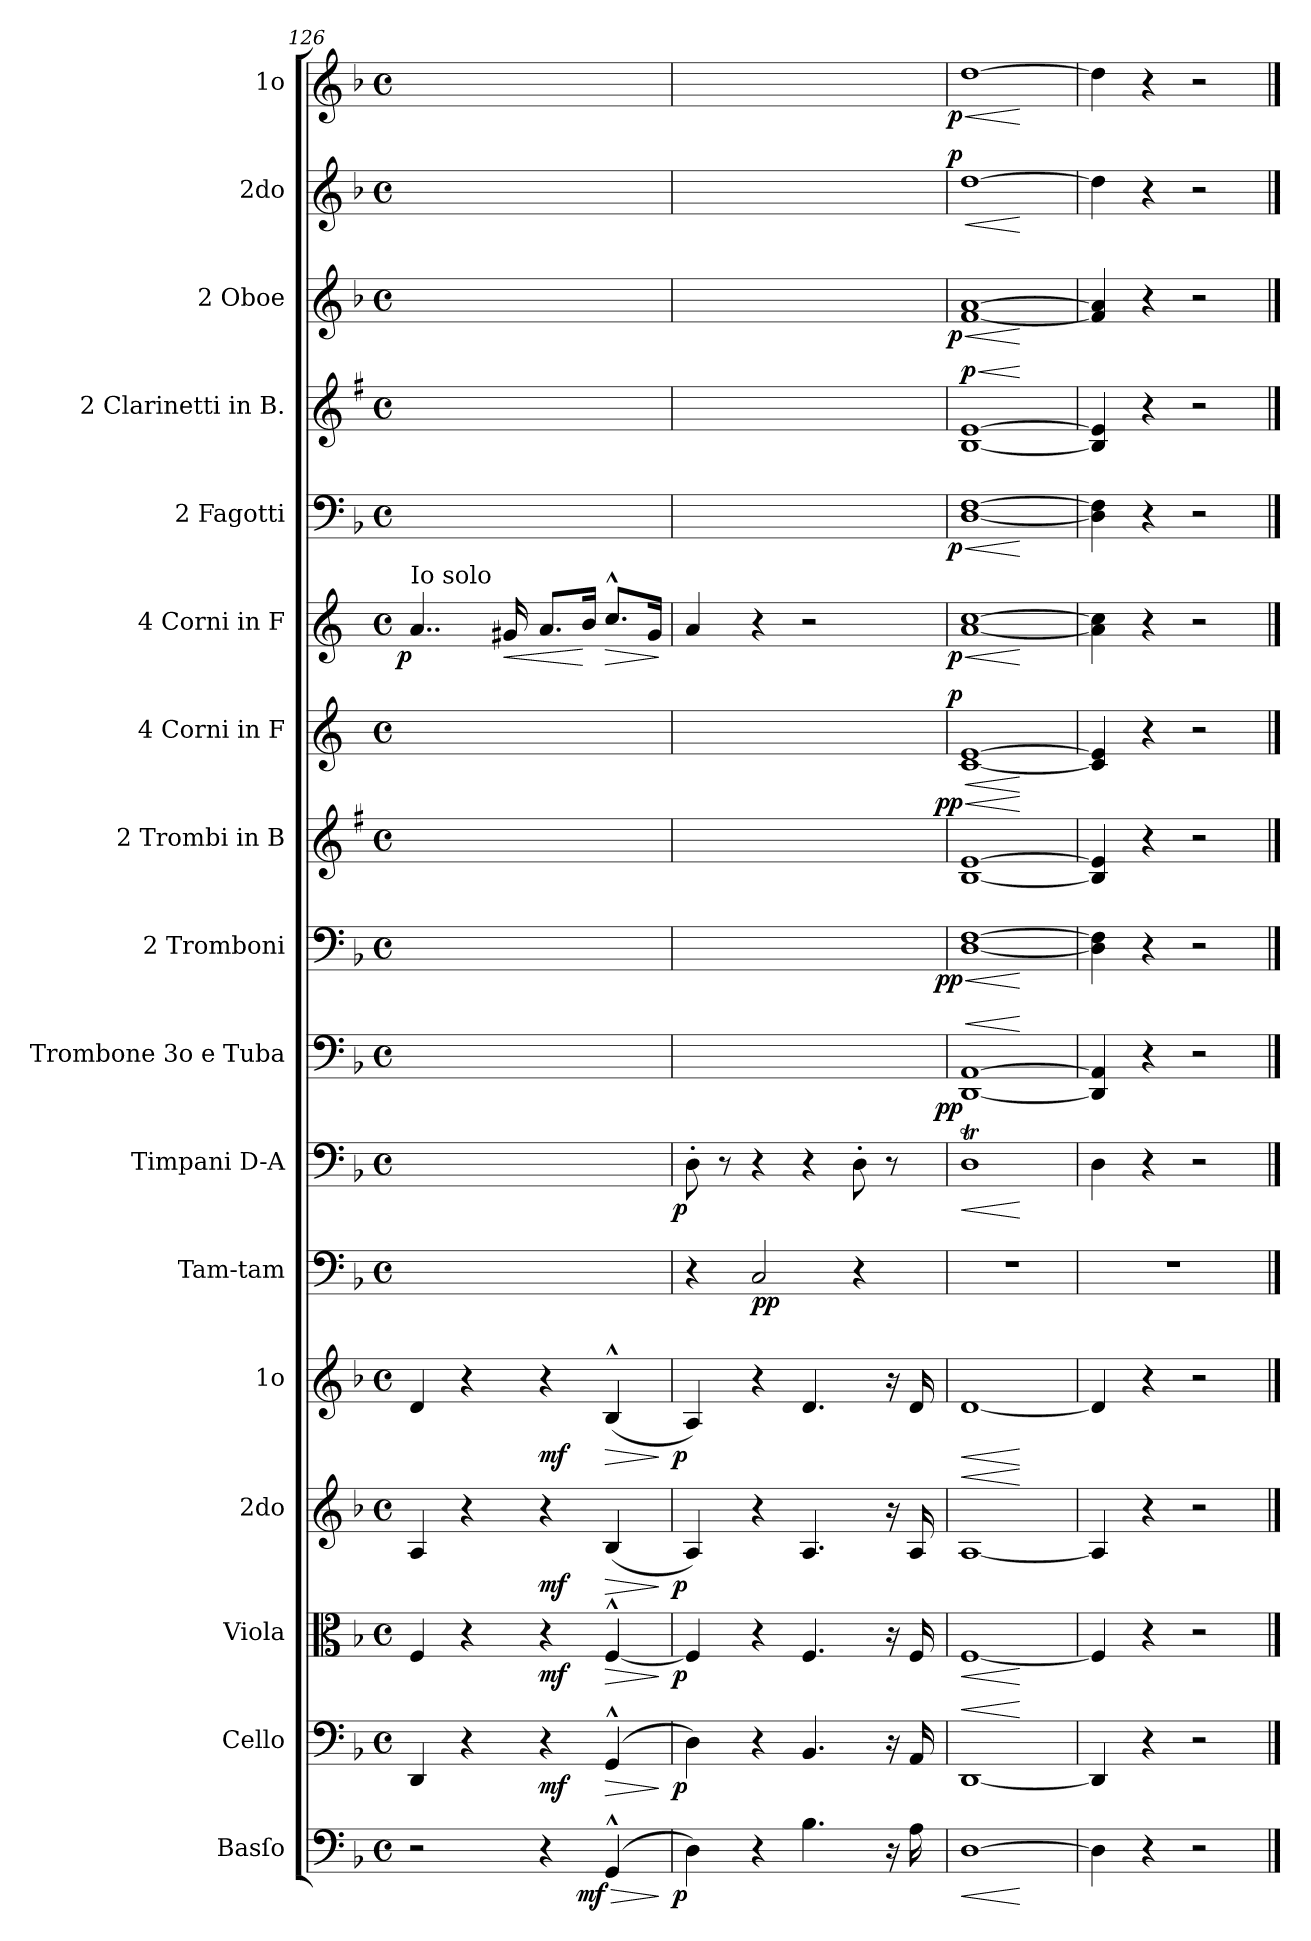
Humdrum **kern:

**kern	**dynam	**kern	**dynam	**kern	**dynam	**kern	**dynam	**kern	**dynam	**kern	**dynam	**kern	**dynam	**kern	**dynam	**kern	**dynam	**kern	**dynam	**kern	**dynam	**kern	**dynam	**kern	**dynam	**kern	**dynam	**kern	**dynam	**kern	**dynam	**kern	**dynam
*part17	*part17	*part16	*part16	*part15	*part15	*part14	*part14	*part13	*part13	*part12	*part12	*part11	*part11	*part10	*part10	*part9	*part9	*part8	*part8	*part7	*part7	*part6	*part6	*part5	*part5	*part4	*part4	*part3	*part3	*part2	*part2	*part1	*part1
*staff17	*staff17	*staff16	*staff16	*staff15	*staff15	*staff14	*staff14	*staff13	*staff13	*staff12	*staff12	*staff11	*staff11	*staff10	*staff10	*staff9	*staff9	*staff8	*staff8	*staff7	*staff7	*staff6	*staff6	*staff5	*staff5	*staff4	*staff4	*staff3	*staff3	*staff2	*staff2	*staff1	*staff1
*I"Basſo	*	*I"Cello	*	*I"Viola	*	*I"2do	*	*I"1o	*	*I"Tam-tam	*	*I"Timpani D-A	*	*I"Trombone 3o e Tuba	*	*I"2 Tromboni	*	*I"2 Trombi in B	*	*I"4 Corni in F	*	*I"4 Corni in F	*	*I"2 Fagotti	*	*I"2 Clarinetti in B.	*	*I"2 Oboe	*	*I"2do	*	*I"1o	*
*	*	*	*	*I'Vla	*	*	*	*	*	*	*	*I'Timp	*	*I'Tba	*	*I'Trb	*	*	*	*	*	*	*	*	*	*I'Cl	*	*I'Ob	*	*	*	*	*
*clefF4	*	*clefF4	*	*clefC3	*	*clefG2	*	*clefG2	*	*clefF4	*	*clefF4	*	*clefF4	*	*clefF4	*	*clefG2	*	*clefG2	*	*clefG2	*	*clefF4	*	*clefG2	*	*clefG2	*	*clefG2	*	*clefG2	*
*	*	*	*	*	*	*	*	*	*	*	*	*	*	*	*	*	*	*ITrd1c2	*	*ITrd4c7	*	*ITrd4c7	*	*	*	*ITrd1c2	*	*	*	*	*	*	*
*k[b-]	*	*k[b-]	*	*k[b-]	*	*k[b-]	*	*k[b-]	*	*k[b-]	*	*k[b-]	*	*k[b-]	*	*k[b-]	*	*k[b-]	*	*k[b-]	*	*k[b-]	*	*k[b-]	*	*k[b-]	*	*k[b-]	*	*k[b-]	*	*k[b-]	*
*d:	*	*d:	*	*d:	*	*d:	*	*d:	*	*d:	*	*d:	*	*d:	*	*d:	*	*d:	*	*d:	*	*d:	*	*d:	*	*d:	*	*d:	*	*d:	*	*d:	*
*M4/4	*	*M4/4	*	*M4/4	*	*M4/4	*	*M4/4	*	*M4/4	*	*M4/4	*	*M4/4	*	*M4/4	*	*M4/4	*	*M4/4	*	*M4/4	*	*M4/4	*	*M4/4	*	*M4/4	*	*M4/4	*	*M4/4	*
*met(c)	*	*met(c)	*	*met(c)	*	*met(c)	*	*met(c)	*	*met(c)	*	*met(c)	*	*met(c)	*	*met(c)	*	*met(c)	*	*met(c)	*	*met(c)	*	*met(c)	*	*met(c)	*	*met(c)	*	*met(c)	*	*met(c)	*
=126	=126	=126	=126	=126	=126	=126	=126	=126	=126	=126	=126	=126	=126	=126	=126	=126	=126	=126	=126	=126	=126	=126	=126	=126	=126	=126	=126	=126	=126	=126	=126	=126	=126
!	!	!	!	!	!	!	!	!	!	!	!	!	!	!	!	!	!	!	!	!	!	!LO:TX:a:t=Io solo	!	!	!	!	!	!	!	!	!	!	!
!	!	!	!	!	!	!	!	!	!	!	!	!	!	!	!	!	!	!	!	!	!	!	!LO:DY:rj	!	!	!	!	!	!	!	!	!	!
2r	.	4DD/	.	4F/	.	4A/	.	4d/	.	1ryy	.	1ryy	.	1ryy	.	1ryy	.	1ryy	.	1ryy	.	4..d/	p	1ryy	.	1ryy	.	1ryy	.	1ryy	.	1ryy	.
.	.	4r	.	4r	.	4r	.	4r	.	.	.	.	.	.	.	.	.	.	.	.	.	.	.	.	.	.	.	.	.	.	.	.	.
!	!	!	!	!	!	!	!	!	!	!	!	!	!	!	!	!	!	!	!	!	!	!	!LO:HP:b	!	!	!	!	!	!	!	!	!	!
.	.	.	.	.	.	.	.	.	.	.	.	.	.	.	.	.	.	.	.	.	.	16c#X/	<	.	.	.	.	.	.	.	.	.	.
4r	.	4r	mf	4r	mf	4r	mf	4r	mf	.	.	.	.	.	.	.	.	.	.	.	.	8.d/L	.	.	.	.	.	.	.	.	.	.	.
.	.	.	.	.	.	.	.	.	.	.	.	.	.	.	.	.	.	.	.	.	.	16e/Jk	[	.	.	.	.	.	.	.	.	.	.
!	!LO:HP:b	!	!LO:HP:b	!	!LO:HP:b	!	!LO:HP:b	!	!LO:HP:b	!	!	!	!	!	!	!	!	!	!	!	!	!	!LO:HP:b	!	!	!	!	!	!	!	!	!	!
!	!LO:DY:n=1:rj	!	!	!	!	!	!	!	!	!	!	!	!	!	!	!	!	!	!	!	!	!	!	!	!	!	!	!	!	!	!	!	!
(>4GG^^>/	> mf	(>4GG^^>/	>	[4F^^>/	>	(<4B-/	>	(4B-^^>/	>	.	.	.	.	.	.	.	.	.	.	.	.	8.f^^>/L	>	.	.	.	.	.	.	.	.	.	.
.	.	.	.	.	.	.	.	.	.	.	.	.	.	.	.	.	.	.	.	.	.	16c#/Jk	.	.	.	.	.	.	.	.	.	.	.
.	]	.	]	.	]	.	]	.	]	.	.	.	.	.	.	.	.	.	.	.	.	.	]	.	.	.	.	.	.	.	.	.	.
=127	=127	=127	=127	=127	=127	=127	=127	=127	=127	=127	=127	=127	=127	=127	=127	=127	=127	=127	=127	=127	=127	=127	=127	=127	=127	=127	=127	=127	=127	=127	=127	=127	=127
!	!LO:DY:rj	!	!LO:DY:rj	!	!LO:DY:rj	!	!LO:DY:rj	!	!LO:DY:rj	!	!	!	!LO:DY:rj	!	!	!	!	!	!	!	!	!	!	!	!	!	!	!	!	!	!	!	!
4D\)	p	4D\)	p	4F/]	p	4A/)	p	4A/)	p	4r	.	8D'>\	p	1ryy	.	1ryy	.	1ryy	.	1ryy	.	4d/	.	1ryy	.	1ryy	.	1ryy	.	1ryy	.	1ryy	.
.	.	.	.	.	.	.	.	.	.	.	.	8r	.	.	.	.	.	.	.	.	.	.	.	.	.	.	.	.	.	.	.	.	.
4r	.	4r	.	4r	.	4r	.	4r	.	2C/	pp	4r	.	.	.	.	.	.	.	.	.	4r	.	.	.	.	.	.	.	.	.	.	.
4.B-\	.	4.BB-/	.	4.F/	.	4.A/	.	4.d/	.	.	.	4r	.	.	.	.	.	.	.	.	.	2r	.	.	.	.	.	.	.	.	.	.	.
.	.	.	.	.	.	.	.	.	.	4r	.	8D'>\	.	.	.	.	.	.	.	.	.	.	.	.	.	.	.	.	.	.	.	.	.
16r	.	16r	.	16r	.	16r	.	16r	.	.	.	8r	.	.	.	.	.	.	.	.	.	.	.	.	.	.	.	.	.	.	.	.	.
16A\	.	16AA/	.	16F/	.	16A/	.	16d/	.	.	.	.	.	.	.	.	.	.	.	.	.	.	.	.	.	.	.	.	.	.	.	.	.
=128	=128	=128	=128	=128	=128	=128	=128	=128	=128	=128	=128	=128	=128	=128	=128	=128	=128	=128	=128	=128	=128	=128	=128	=128	=128	=128	=128	=128	=128	=128	=128	=128	=128
!	!LO:HP:b	!	!LO:HP:a	!	!LO:HP:b	!	!LO:HP:a	!	!LO:HP:b	!	!	!	!LO:HP:b	!	!LO:HP:a	!	!LO:HP:b	!	!LO:HP:a	!	!LO:HP:b	!	!LO:HP:b	!	!LO:HP:b	!	!LO:HP:a	!	!LO:HP:b	!	!LO:HP:b	!	!LO:HP:b
!	!	!	!	!	!	!	!	!	!	!	!	!	!	!	!LO:DY:n=1:rj	!	!LO:DY:n=1:rj	!	!LO:DY:n=1:a:rj	!	!LO:DY:n=1:a:rj	!	!LO:DY:n=1:rj	!	!LO:DY:n=1:rj	!	!LO:DY:n=1:a	!	!LO:DY:n=1:rj	!	!LO:DY:n=1:a:rj	!	!LO:DY:n=1:rj
[1D	<	[1DD	<	[1F	<	[1A	<	[1d	<	1r	.	1DT	<	[1DD [1AA	< pp	[1D [1F	< pp	[1A [1d	< pp	[1F [1A	< p	[1d [1f	< p	[1D [1F	< p	[1A [1d	< p	[1f [1a	< p	[1dd	< p	[1dd	< p
.	[	.	[	.	[	.	[	.	[	.	.	.	[	.	[	.	[	.	[	.	[	.	[	.	[	.	[	.	[	.	[	.	[
=129	=129	=129	=129	=129	=129	=129	=129	=129	=129	=129	=129	=129	=129	=129	=129	=129	=129	=129	=129	=129	=129	=129	=129	=129	=129	=129	=129	=129	=129	=129	=129	=129	=129
4D\]	.	4DD/]	.	4F/]	.	4A/]	.	4d/]	.	1r	.	4D\	.	4DD]/ 4AA]/	.	4D]\ 4F]\	.	4A]/ 4d]/	.	4F]/ 4A]/	.	4d]\ 4f]\	.	4D]\ 4F]\	.	4A]/ 4d]/	.	4f]/ 4a]/	.	4dd\]	.	4dd\]	.
4r	.	4r	.	4r	.	4r	.	4r	.	.	.	4r	.	4r	.	4r	.	4r	.	4r	.	4r	.	4r	.	4r	.	4r	.	4r	.	4r	.
2r	.	2r	.	2r	.	2r	.	2r	.	.	.	2r	.	2r	.	2r	.	2r	.	2r	.	2r	.	2r	.	2r	.	2r	.	2r	.	2r	.
==	==	==	==	==	==	==	==	==	==	==	==	==	==	==	==	==	==	==	==	==	==	==	==	==	==	==	==	==	==	==	==	==	==
*-	*-	*-	*-	*-	*-	*-	*-	*-	*-	*-	*-	*-	*-	*-	*-	*-	*-	*-	*-	*-	*-	*-	*-	*-	*-	*-	*-	*-	*-	*-	*-	*-	*-
